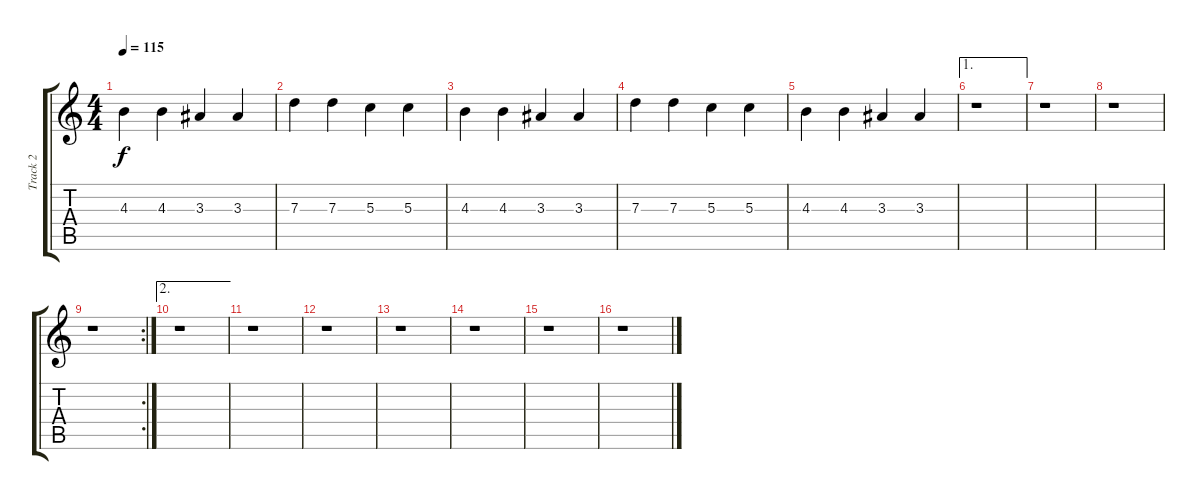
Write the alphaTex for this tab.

\track ("Track 2" "Track 2") {instrument electricguitarclean}
\staff {score tabs}
\tuning (E4 B3 G3 D3 A2 E2) {hide}
\ts (4 4)
\tempo 115
\clef g2
\ks c
4.3.4{dy f} 4.3.4 3.3.4 3.3.4 |
7.3.4 7.3.4 5.3.4 5.3.4 |
4.3.4 4.3.4 3.3.4 3.3.4 |
7.3.4 7.3.4 5.3.4 5.3.4 |
4.3.4 4.3.4 3.3.4 3.3.4 |
\ae 1
r.1 |
r.1 |
r.1 |
\rc 2
r.1 |
\ae 2
r.1 |
r.1 |
r.1 |
r.1 |
r.1 |
r.1 |
r.1
